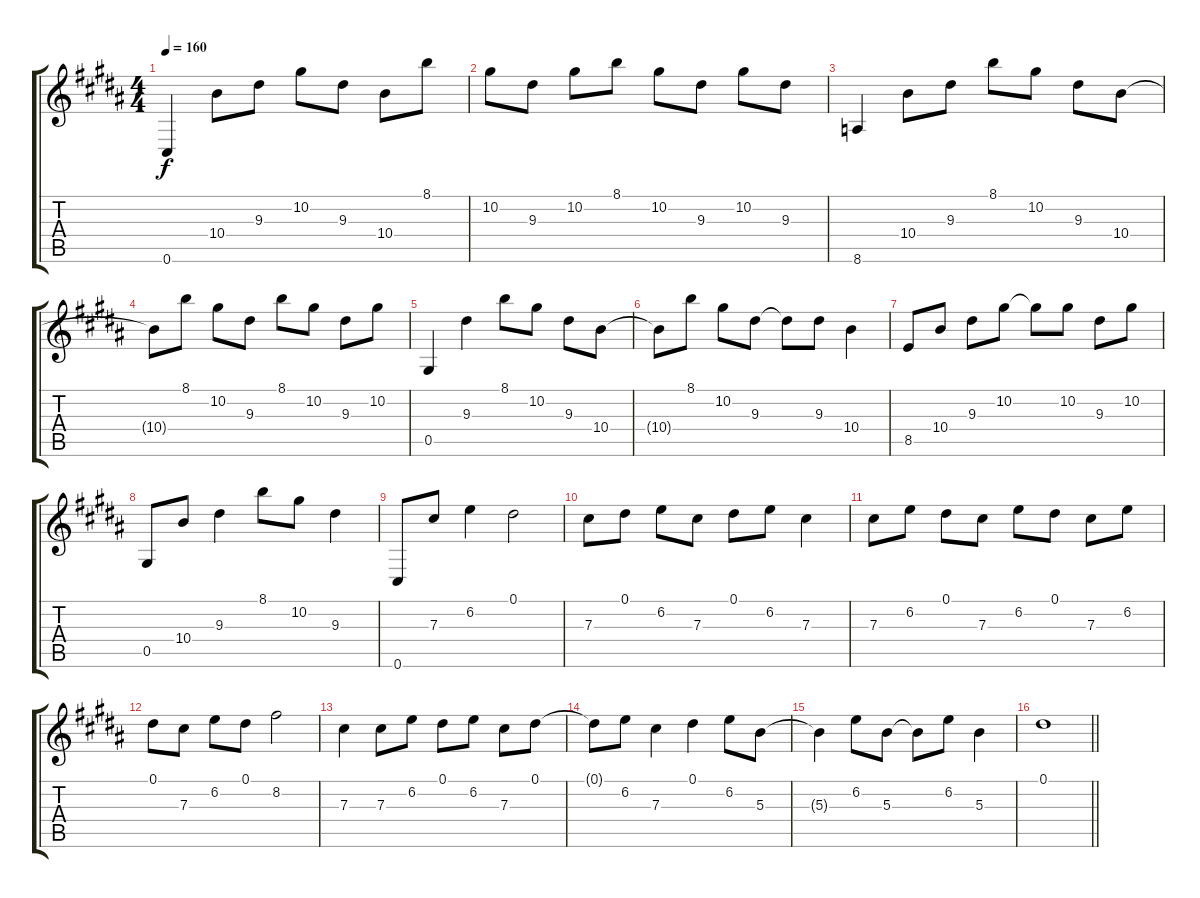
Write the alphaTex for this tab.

\track "" {instrument overdrivenguitar}
\staff {score tabs}
\tuning (Eb4 Bb3 Gb3 Db3 Ab2 Db2) {hide}
\ts (4 4)
\tempo 160
\clef g2
\ks b
0.6.4{dy f} 10.4.8 9.3.8 10.2.8 9.3.8 10.4.8 8.1.8 |
10.2.8 9.3.8 10.2.8 8.1.8 10.2.8 9.3.8 10.2.8 9.3.8 |
8.6.4 10.4.8 9.3.8 8.1.8 10.2.8 9.3.8 10.4.8 |
10.4{t}.8 8.1.8 10.2.8 9.3.8 8.1.8 10.2.8 9.3.8 10.2.8 |
0.5.4 9.3.4 8.1.8 10.2.8 9.3.8 10.4.8 |
10.4{t}.8 8.1.8 10.2.8 9.3.8 9.3{t}.8 9.3.8 10.4.4 |
8.5.8 10.4.8 9.3.8 10.2.8 10.2{t}.8 10.2.8 9.3.8 10.2.8 |
0.5.8 10.4.8 9.3.4 8.1.8 10.2.8 9.3.4 |
0.6.8 7.3.8 6.2.4 0.1.2 |
7.3.8 0.1.8 6.2.8 7.3.8 0.1.8 6.2.8 7.3.4 |
7.3.8 6.2.8 0.1.8 7.3.8 6.2.8 0.1.8 7.3.8 6.2.8 |
0.1.8 7.3.8 6.2.8 0.1.8 8.2.2 |
7.3.4 7.3.8 6.2.8 0.1.8 6.2.8 7.3.8 0.1.8 |
0.1{t}.8 6.2.8 7.3.4 0.1.4 6.2.8 5.3.8 |
5.3{t}.4 6.2.8 5.3.8 5.3{t}.8 6.2.8 5.3.4 |
\barLineRight lightlight
0.1.1
